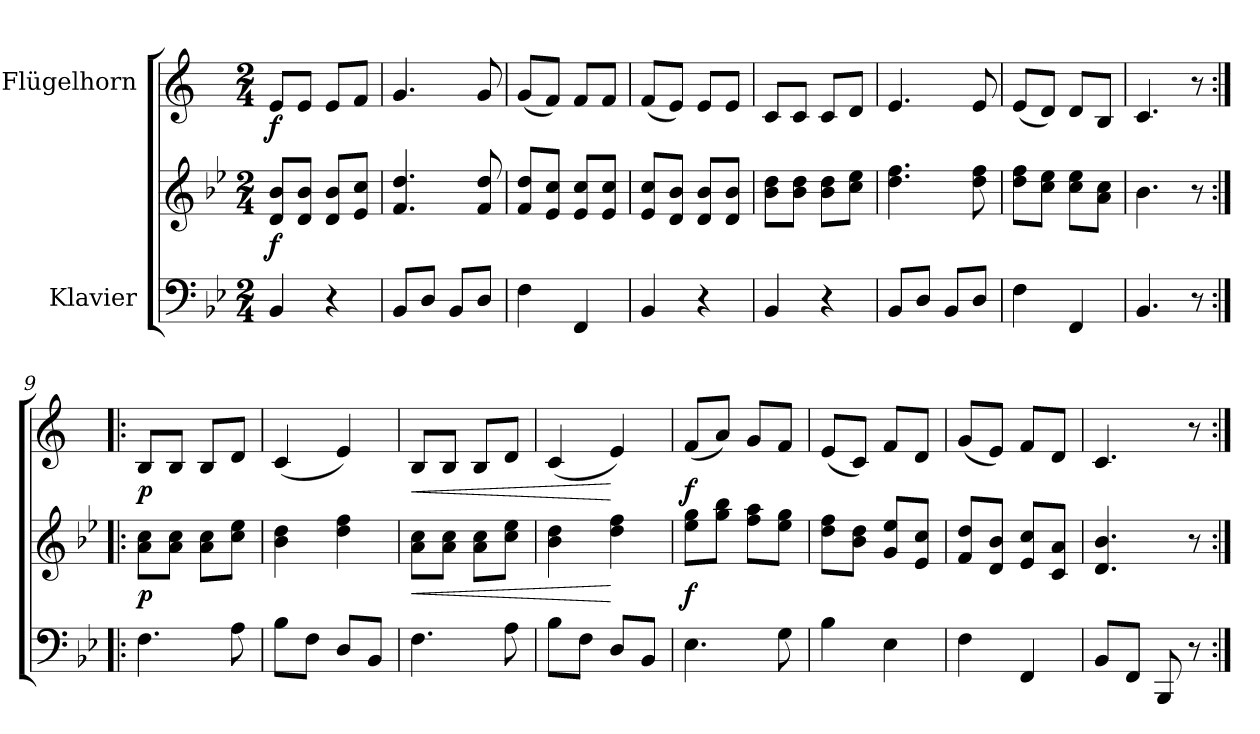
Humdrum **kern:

**kern	**kern	**dynam	**kern	**dynam
*part2	*part2	*part2	*part1	*part1
*staff3	*staff2	*staff2/3	*staff1	*staff1
*I"Klavier	*	*	*I"Flügelhorn	*
!!LO:PB:g=z
*clefF4	*clefG2	*	*clefG2	*
*	*	*	*ITrd1c2	*
*k[b-e-]	*k[b-e-]	*	*k[b-e-]	*
*B-:	*B-:	*	*B-:	*
*M2/4	*M2/4	*	*M2/4	*
=1	=1	=1	=1	=1
4BB-i/	8di/ 8b-iL	f	8di/L	f
.	8di/ 8b-iJ	.	8di/J	.
4r	8di/ 8b-iL	.	8di/L	.
.	8e-i/ 8cciJ	.	8e-i/J	.
=2	=2	=2	=2	=2
8BB-i/L	4.fi/ 4.ddi	.	4.fi/	.
8Di/J	.	.	.	.
8BB-i/L	.	.	.	.
8Di/J	8fi/ 8ddi	.	8fi/	.
=3	=3	=3	=3	=3
4Fi\	8fi/ 8ddiL	.	(8fi/L	.
.	8e-i/ 8cciJ	.	8e-i/J)	.
4FFi/	8e-i/ 8cciL	.	8e-i/L	.
.	8e-i/ 8cciJ	.	8e-i/J	.
=4	=4	=4	=4	=4
4BB-i/	8e-i/ 8cciL	.	(8e-i/L	.
.	8di/ 8b-iJ	.	8di/J)	.
4r	8di/ 8b-iL	.	8di/L	.
.	8di/ 8b-iJ	.	8di/J	.
=5	=5	=5	=5	=5
4BB-i/	8b-i\ 8ddiL	.	8B-i/L	.
.	8b-i\ 8ddiJ	.	8B-i/J	.
4r	8b-i\ 8ddiL	.	8B-i/L	.
.	8cci\ 8ee-iJ	.	8ci/J	.
=6	=6	=6	=6	=6
8BB-i/L	4.ddi\ 4.ffi	.	4.di/	.
8Di/J	.	.	.	.
8BB-i/L	.	.	.	.
8Di/J	8ddi\ 8ffi	.	8di/	.
=7	=7	=7	=7	=7
4Fi\	8ddi\ 8ffiL	.	(8di/L	.
.	8cci\ 8ee-iJ	.	8ci/J)	.
4FFi/	8cci\ 8ee-iL	.	8ci/L	.
.	8ai\ 8cciJ	.	8Ai/J	.
!!LO:LB:g=z
=8	=8	=8	=8	=8
4.BB-i/	4.b-i\	.	4.B-i/	.
8r	8r	.	8r	.
=9:|!|:	=9:|!|:	=9:|!|:	=9:|!|:	=9:|!|:
4.Fi\	8ai\ 8cciL	p	8Ai/L	p
.	8ai\ 8cciJ	.	8Ai/J	.
.	8ai\ 8cciL	.	8Ai/L	.
8Ai\	8cci\ 8ee-iJ	.	8ci/J	.
=10	=10	=10	=10	=10
8B-i\L	4b-i\ 4ddi	.	(4B-i/	.
8Fi\J	.	.	.	.
8Di/L	4ddi\ 4ffi	.	4di/)	.
8BB-i/J	.	.	.	.
=11	=11	=11	=11	=11
!	!	!LO:HP:b	!	!LO:HP:b
4.Fi\	8ai\ 8cciL	<	8Ai/L	<
.	8ai\ 8cciJ	.	8Ai/J	.
.	8ai\ 8cciL	.	8Ai/L	.
8Ai\	8cci\ 8ee-iJ	.	8ci/J	.
=12	=12	=12	=12	=12
8B-i\L	4b-i\ 4ddi	.	(4B-i/	.
8Fi\J	.	.	.	.
8Di/L	4ddi\ 4ffi	[	4di/)	[
8BB-i/J	.	.	.	.
!!LO:LB:g=z
=13	=13	=13	=13	=13
4.E-i\	8ee-i\ 8ggiL	f	(8e-i/L	f
.	8ggi\ 8bb-iJ	.	8gi/J)	.
.	8ffi\ 8aaiL	.	8fi/L	.
8Gi\	8ee-i\ 8ggiJ	.	8e-i/J	.
=14	=14	=14	=14	=14
4B-i\	8ddi\ 8ffiL	.	(8di/L	.
.	8b-i\ 8ddiJ	.	8B-i/J)	.
4E-i\	8gi/ 8ee-iL	.	8e-i/L	.
.	8e-i/ 8cciJ	.	8ci/J	.
=15	=15	=15	=15	=15
4Fi\	8fi/ 8ddiL	.	(8fi/L	.
.	8di/ 8b-iJ	.	8di/J)	.
4FFi/	8e-i/ 8cciL	.	8e-i/L	.
.	8ci/ 8aiJ	.	8ci/J	.
=16	=16	=16	=16	=16
8BB-i/L	4.di/ 4.b-i	.	4.B-i/	.
8FFi/J	.	.	.	.
8BBB-i/	.	.	.	.
8r	8r	.	8r	.
=:|!	=:|!	=:|!	=:|!	=:|!
*-	*-	*-	*-	*-
